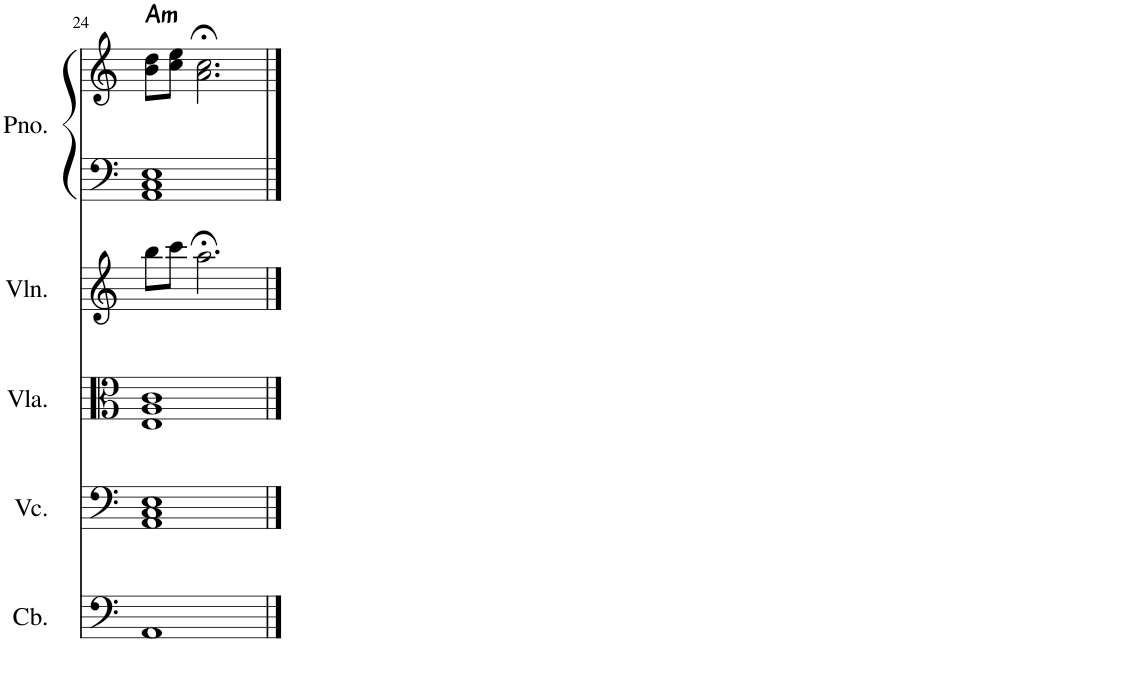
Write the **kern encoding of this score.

**kern	**kern	**kern	**kern	**kern	**kern	**harte
*part5	*part4	*part3	*part2	*part1	*part1	*part1
*staff6	*staff5	*staff4	*staff3	*staff2	*staff1	*
*I"Kontrabas	*I"Violončelo	*I"Viola	*I"Husle	*I"Piano	*	*
*	*	*I'Vla.	*	*I'Pno.	*	*
!!LO:PB:g=z
*clefF4	*clefF4	*clefC3	*clefG2	*clefF4	*clefG2	*
*Trd7c12	*	*	*	*	*	*
*k[]	*k[]	*k[]	*k[]	*k[]	*k[]	*
*M4/4	*M4/4	*M4/4	*M4/4	*M4/4	*M4/4	*
=24	=24	=24	=24	=24	=24	=24
!	!	!	!	!	!	!LO:H:kt=m
1AA	1AA 1C 1E	1E 1A 1c	8bb\L	1AA 1C 1E	8b\ 8dd\L	A:min
.	.	.	8ccc\J	.	8cc\ 8ee\J	.
.	.	.	2.aa;<\	.	2.a\;< 2.cc\;<	.
==	==	==	==	==	==	==
*-	*-	*-	*-	*-	*-	*-
